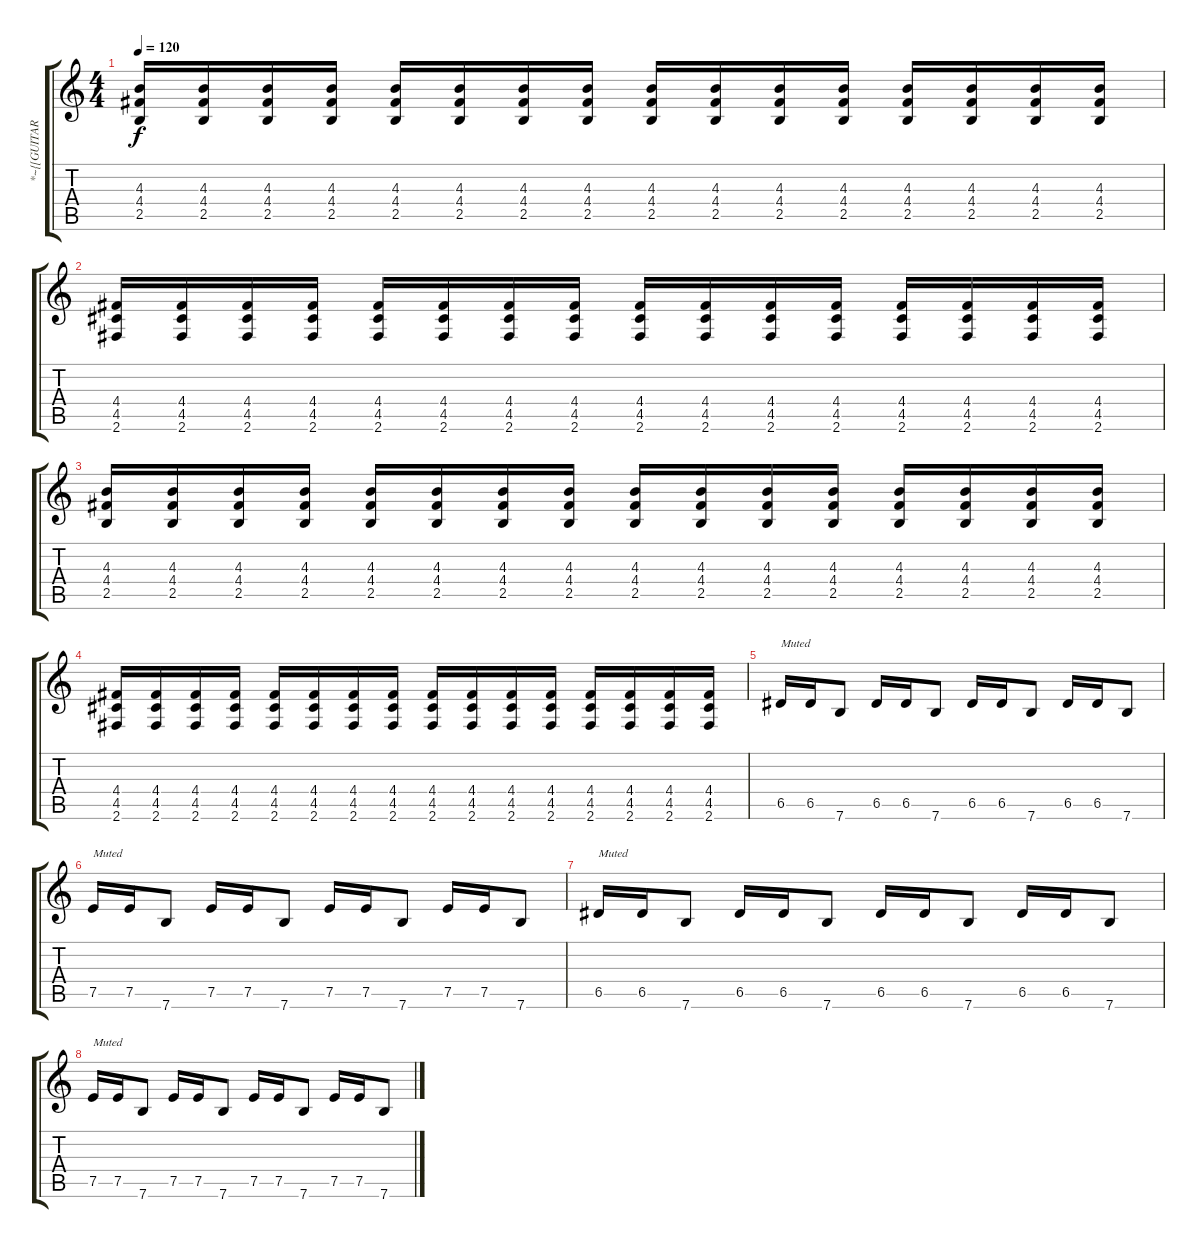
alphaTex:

\track ("*~{[GUITAR - Tabbed by Peter B.]}~*" "*~{[GUITAR") {instrument distortionguitar}
\staff {score tabs}
\tuning (E4 B3 G3 D3 A2 E2) {hide}
\ts (4 4)
\tempo 120
\clef g2
\ks c
(4.3 4.4 2.5).16{dy f} (4.3 4.4 2.5).16 (4.3 4.4 2.5).16 (4.3 4.4 2.5).16 (4.3 4.4 2.5).16 (4.3 4.4 2.5).16 (4.3 4.4 2.5).16 (4.3 4.4 2.5).16 (4.3 4.4 2.5).16 (4.3 4.4 2.5).16 (4.3 4.4 2.5).16 (4.3 4.4 2.5).16 (4.3 4.4 2.5).16 (4.3 4.4 2.5).16 (4.3 4.4 2.5).16 (4.3 4.4 2.5).16 |
(4.4 4.5 2.6).16 (4.4 4.5 2.6).16 (4.4 4.5 2.6).16 (4.4 4.5 2.6).16 (4.4 4.5 2.6).16 (4.4 4.5 2.6).16 (4.4 4.5 2.6).16 (4.4 4.5 2.6).16 (4.4 4.5 2.6).16 (4.4 4.5 2.6).16 (4.4 4.5 2.6).16 (4.4 4.5 2.6).16 (4.4 4.5 2.6).16 (4.4 4.5 2.6).16 (4.4 4.5 2.6).16 (4.4 4.5 2.6).16 |
(4.3 4.4 2.5).16 (4.3 4.4 2.5).16 (4.3 4.4 2.5).16 (4.3 4.4 2.5).16 (4.3 4.4 2.5).16 (4.3 4.4 2.5).16 (4.3 4.4 2.5).16 (4.3 4.4 2.5).16 (4.3 4.4 2.5).16 (4.3 4.4 2.5).16 (4.3 4.4 2.5).16 (4.3 4.4 2.5).16 (4.3 4.4 2.5).16 (4.3 4.4 2.5).16 (4.3 4.4 2.5).16 (4.3 4.4 2.5).16 |
(4.4 4.5 2.6).16 (4.4 4.5 2.6).16 (4.4 4.5 2.6).16 (4.4 4.5 2.6).16 (4.4 4.5 2.6).16 (4.4 4.5 2.6).16 (4.4 4.5 2.6).16 (4.4 4.5 2.6).16 (4.4 4.5 2.6).16 (4.4 4.5 2.6).16 (4.4 4.5 2.6).16 (4.4 4.5 2.6).16 (4.4 4.5 2.6).16 (4.4 4.5 2.6).16 (4.4 4.5 2.6).16 (4.4 4.5 2.6).16 |
6.5.16{txt "Muted"} 6.5.16 7.6.8 6.5.16 6.5.16 7.6.8 6.5.16 6.5.16 7.6.8 6.5.16 6.5.16 7.6.8 |
7.5.16{txt "Muted"} 7.5.16 7.6.8 7.5.16 7.5.16 7.6.8 7.5.16 7.5.16 7.6.8 7.5.16 7.5.16 7.6.8 |
6.5.16{txt "Muted"} 6.5.16 7.6.8 6.5.16 6.5.16 7.6.8 6.5.16 6.5.16 7.6.8 6.5.16 6.5.16 7.6.8 |
7.5.16{txt "Muted"} 7.5.16 7.6.8 7.5.16 7.5.16 7.6.8 7.5.16 7.5.16 7.6.8 7.5.16 7.5.16 7.6.8
